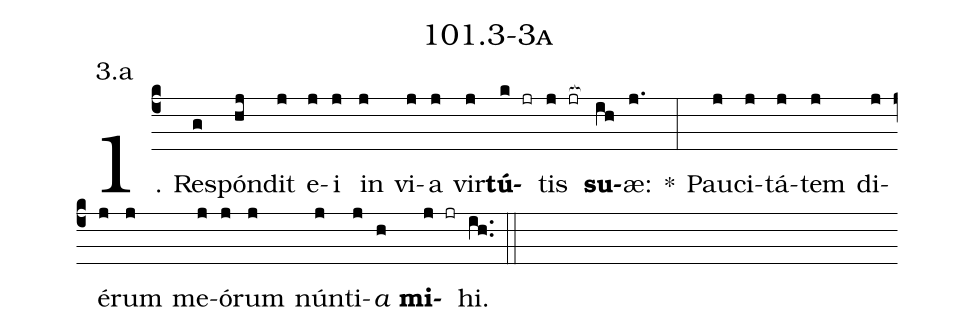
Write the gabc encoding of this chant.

name: 101.3-3a;
annotation: 3.a;
%%
(c4)1. Re(g)spón(hj)dit(j) e(j)i(j) in(j) vi(j)a(j) vir(j)<b>tú</b>(k jr)tis(j jr[ocb:1{]) <b>su</b>(ih[ocb:0}])æ:(j.) *(:) Pau(j)ci(j)tá(j)tem(j) di(j)é(j)rum(j) me(j)ó(j)rum(j) nún(j)ti(j)<i>a</i>(h) <b>mi</b>(j jr)hi.(ih..) (::)


%E(j) u(j) o(j) u(h) a(j) e.(ih..) (::)
